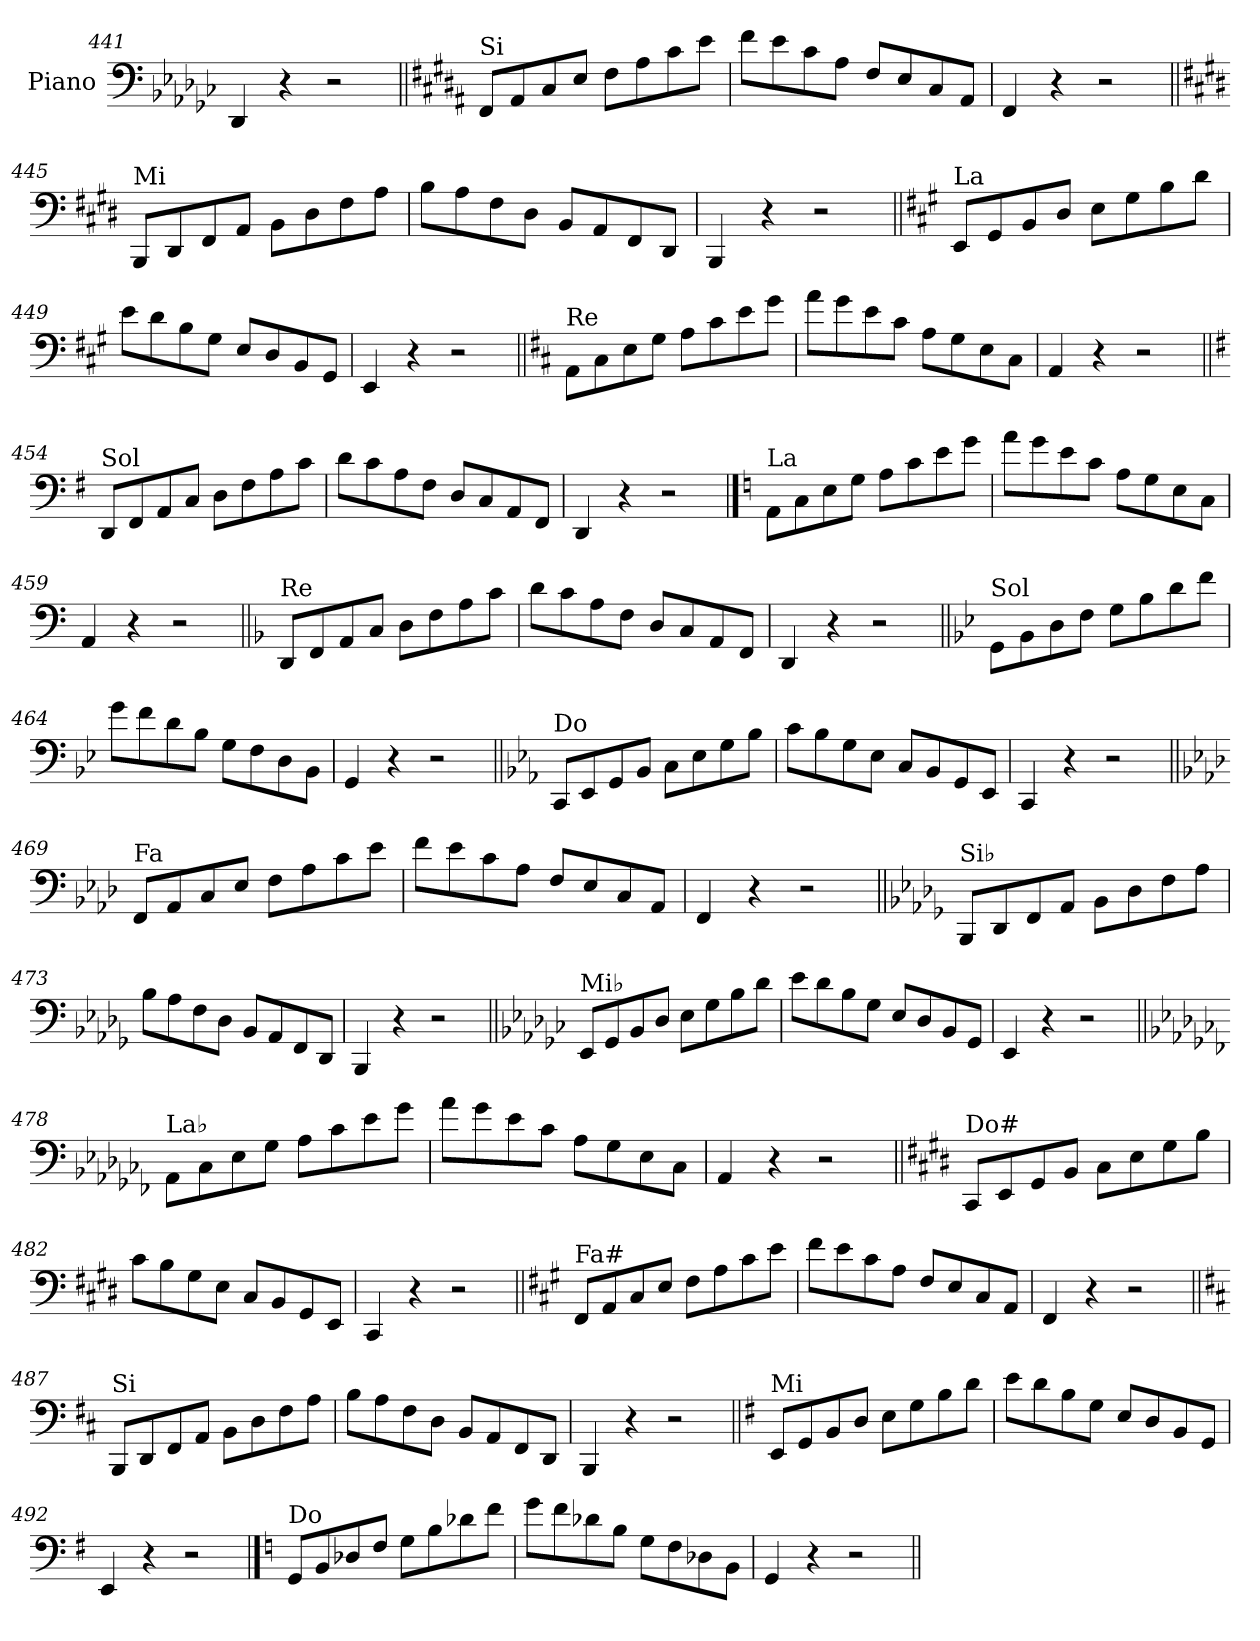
**kern
*part1
*staff1
*I"Piano
*I'Pno.
*clefF4
*k[b-e-a-d-g-c-]
=441
4DD-/
4r
2r
=442||
*k[f#c#g#d#a#]
!LO:TX:a:t=Si
8FF#/L
8AA#/
8C#/
8E/J
8F#\L
8A#\
8c#\
8e\J
=443
8f#\L
8e\
8c#\
8A#\J
8F#/L
8E/
8C#/
8AA#/J
=444
4FF#/
4r
2r
!!LO:LB:g=z
=445||
*k[f#c#g#d#]
!LO:TX:a:t=Mi
8BBB/L
8DD#/
8FF#/
8AA/J
8BB\L
8D#\
8F#\
8A\J
=446
8B\L
8A\
8F#\
8D#\J
8BB/L
8AA/
8FF#/
8DD#/J
=447
4BBB/
4r
2r
=448||
*k[f#c#g#]
!LO:TX:a:t=La
8EE/L
8GG#/
8BB/
8D/J
8E\L
8G#\
8B\
8d\J
=449
8e\L
8d\
8B\
8G#\J
8E/L
8D/
8BB/
8GG#/J
=450
4EE/
4r
2r
!!LO:LB:g=z
=451||
*k[f#c#]
!LO:TX:a:t=Re
8AA\L
8C#\
8E\
8G\J
8A\L
8c#\
8e\
8g\J
=452
8a\L
8g\
8e\
8c#\J
8A\L
8G\
8E\
8C#\J
=453
4AA/
4r
2r
=454||
*k[f#]
!LO:TX:a:t=Sol
8DD/L
8FF#/
8AA/
8C/J
8D\L
8F#\
8A\
8c\J
=455
8d\L
8c\
8A\
8F#\J
8D/L
8C/
8AA/
8FF#/J
=456
4DD/
4r
2r
!!LO:PB:g=z
==457
*k[]
!LO:TX:a:t=La
8AA\L
8C\
8E\
8G\J
8A\L
8c\
8e\
8g\J
=458
8a\L
8g\
8e\
8c\J
8A\L
8G\
8E\
8C\J
=459
4AA/
4r
2r
=460||
*k[b-]
!LO:TX:a:t=Re
8DD/L
8FF/
8AA/
8C/J
8D\L
8F\
8A\
8c\J
=461
8d\L
8c\
8A\
8F\J
8D/L
8C/
8AA/
8FF/J
=462
4DD/
4r
2r
!!LO:LB:g=z
=463||
*k[b-e-]
!LO:TX:a:t=Sol
8GG\L
8BB-\
8D\
8F\J
8G\L
8B-\
8d\
8f\J
=464
8g\L
8f\
8d\
8B-\J
8G\L
8F\
8D\
8BB-\J
=465
4GG/
4r
2r
=466||
*k[b-e-a-]
!LO:TX:a:t=Do
8CC/L
8EE-/
8GG/
8BB-/J
8C\L
8E-\
8G\
8B-\J
=467
8c\L
8B-\
8G\
8E-\J
8C/L
8BB-/
8GG/
8EE-/J
=468
4CC/
4r
2r
!!LO:LB:g=z
=469||
*k[b-e-a-d-]
!LO:TX:a:t=Fa
8FF/L
8AA-/
8C/
8E-/J
8F\L
8A-\
8c\
8e-\J
=470
8f\L
8e-\
8c\
8A-\J
8F/L
8E-/
8C/
8AA-/J
=471
4FF/
4r
2r
=472||
*k[b-e-a-d-g-]
!LO:TX:a:t=Si♭
8BBB-/L
8DD-/
8FF/
8AA-/J
8BB-\L
8D-\
8F\
8A-\J
=473
8B-\L
8A-\
8F\
8D-\J
8BB-/L
8AA-/
8FF/
8DD-/J
=474
4BBB-/
4r
2r
!!LO:LB:g=z
=475||
*k[b-e-a-d-g-c-]
!LO:TX:a:t=Mi♭
8EE-/L
8GG-/
8BB-/
8D-/J
8E-\L
8G-\
8B-\
8d-\J
=476
8e-\L
8d-\
8B-\
8G-\J
8E-/L
8D-/
8BB-/
8GG-/J
=477
4EE-/
4r
2r
=478||
*k[b-e-a-d-g-c-f-]
!LO:TX:a:t=La♭
8AA-\L
8C-\
8E-\
8G-\J
8A-\L
8c-\
8e-\
8g-\J
=479
8a-\L
8g-\
8e-\
8c-\J
8A-\L
8G-\
8E-\
8C-\J
=480
4AA-/
4r
2r
!!LO:LB:g=z
=481||
*k[f#c#g#d#]
!LO:TX:a:t=Do#
8CC#/L
8EE/
8GG#/
8BB/J
8C#\L
8E\
8G#\
8B\J
=482
8c#\L
8B\
8G#\
8E\J
8C#/L
8BB/
8GG#/
8EE/J
=483
4CC#/
4r
2r
=484||
*k[f#c#g#]
!LO:TX:a:t=Fa#
8FF#/L
8AA/
8C#/
8E/J
8F#\L
8A\
8c#\
8e\J
=485
8f#\L
8e\
8c#\
8A\J
8F#/L
8E/
8C#/
8AA/J
=486
4FF#/
4r
2r
!!LO:LB:g=z
=487||
*k[f#c#]
!LO:TX:a:t=Si
8BBB/L
8DD/
8FF#/
8AA/J
8BB\L
8D\
8F#\
8A\J
=488
8B\L
8A\
8F#\
8D\J
8BB/L
8AA/
8FF#/
8DD/J
=489
4BBB/
4r
2r
=490||
*k[f#]
!LO:TX:a:t=Mi
8EE/L
8GG/
8BB/
8D/J
8E\L
8G\
8B\
8d\J
=491
8e\L
8d\
8B\
8G\J
8E/L
8D/
8BB/
8GG/J
=492
4EE/
4r
2r
!!LO:PB:g=z
==493
*k[]
!LO:TX:a:t=Do
8GG/L
8BB/
8D-X/
8F/J
8G\L
8B\
8d-X\
8f\J
=494
8g\L
8f\
8d-X\
8B\J
8G\L
8F\
8D-X\
8BB\J
=495
4GG/
4r
2r
=||
*-
